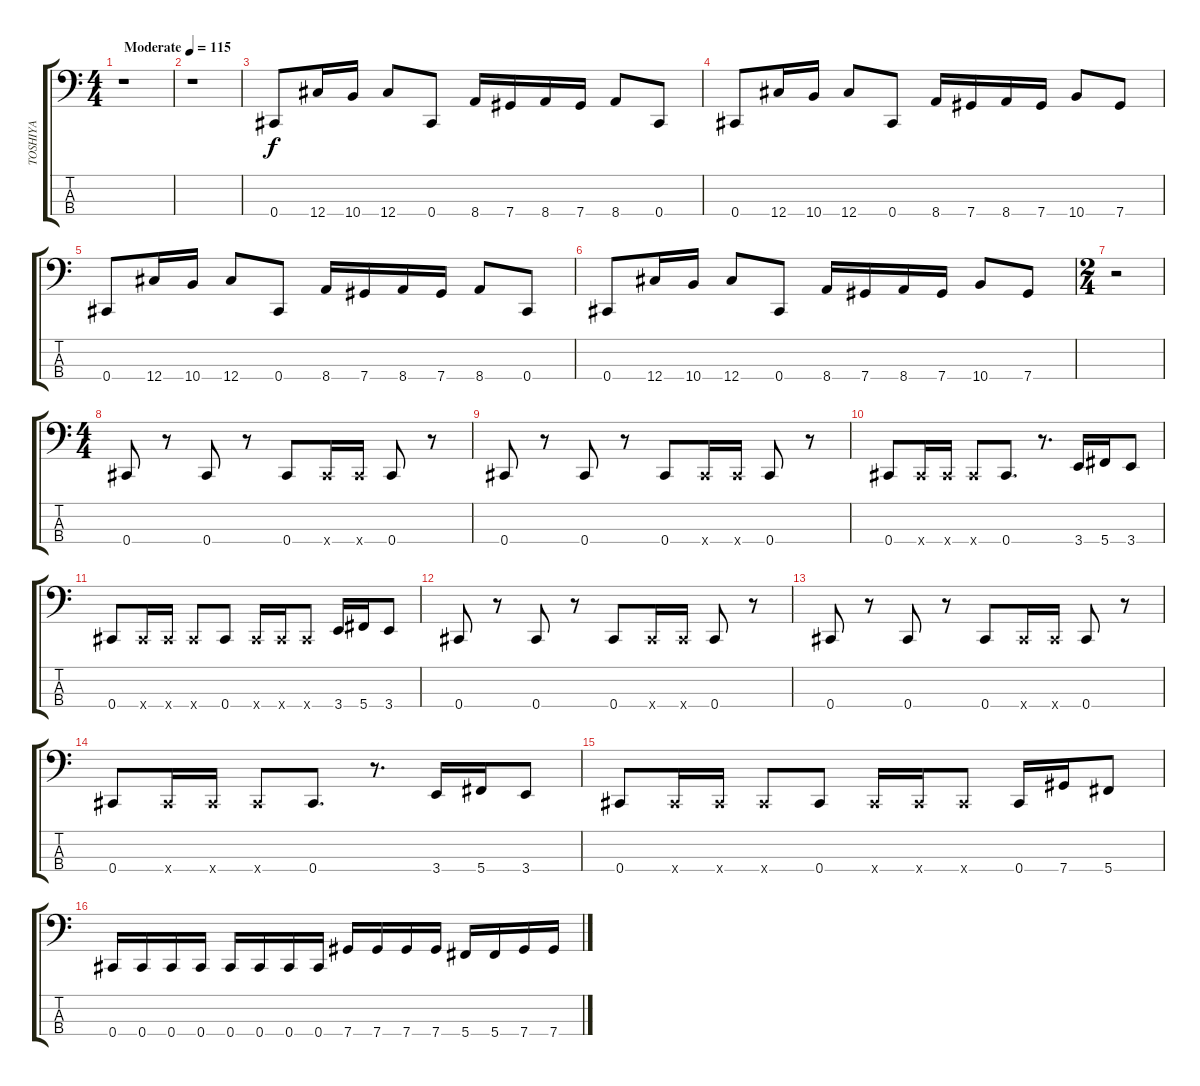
\track ("TOSHIYA" "TOSHIYA") {instrument electricbasspick}
\staff {score tabs}
\tuning (Gb2 Db2 Ab1 Db1) {hide}
\ts (4 4)
\tempo (115 "Moderate")
\clef f4
\ks c
r.1{dy f instrument electricbasspick} |
r.1 |
0.4.8 12.4.16 10.4.16 12.4.8 0.4.8 8.4.16 7.4.16 8.4.16 7.4.16 8.4.8 0.4.8 |
0.4.8 12.4.16 10.4.16 12.4.8 0.4.8 8.4.16 7.4.16 8.4.16 7.4.16 10.4.8 7.4.8 |
0.4.8 12.4.16 10.4.16 12.4.8 0.4.8 8.4.16 7.4.16 8.4.16 7.4.16 8.4.8 0.4.8 |
0.4.8 12.4.16 10.4.16 12.4.8 0.4.8 8.4.16 7.4.16 8.4.16 7.4.16 10.4.8 7.4.8 |
\ts (2 4)
r.2 |
\ts (4 4)
0.4.8 r.8 0.4.8 r.8 0.4.8 0.4{x}.16 0.4{x}.16 0.4.8 r.8 |
0.4.8 r.8 0.4.8 r.8 0.4.8 0.4{x}.16 0.4{x}.16 0.4.8 r.8 |
0.4.8 0.4{x}.16 0.4{x}.16 0.4{x}.8 0.4.8{d} r.8{d} 3.4.16 5.4.16 3.4.8 |
0.4.8 0.4{x}.16 0.4{x}.16 0.4{x}.8 0.4.8 0.4{x}.16 0.4{x}.16 0.4{x}.8 3.4.16 5.4.16 3.4.8 |
0.4.8 r.8 0.4.8 r.8 0.4.8 0.4{x}.16 0.4{x}.16 0.4.8 r.8 |
0.4.8 r.8 0.4.8 r.8 0.4.8 0.4{x}.16 0.4{x}.16 0.4.8 r.8 |
0.4.8 0.4{x}.16 0.4{x}.16 0.4{x}.8 0.4.8{d} r.8{d} 3.4.16 5.4.16 3.4.8 |
0.4.8 0.4{x}.16 0.4{x}.16 0.4{x}.8 0.4.8 0.4{x}.16 0.4{x}.16 0.4{x}.8 0.4.16 7.4.16 5.4.8 |
0.4.16 0.4.16 0.4.16 0.4.16 0.4.16 0.4.16 0.4.16 0.4.16 7.4.16 7.4.16 7.4.16 7.4.16 5.4.16 5.4.16 7.4.16 7.4.16
